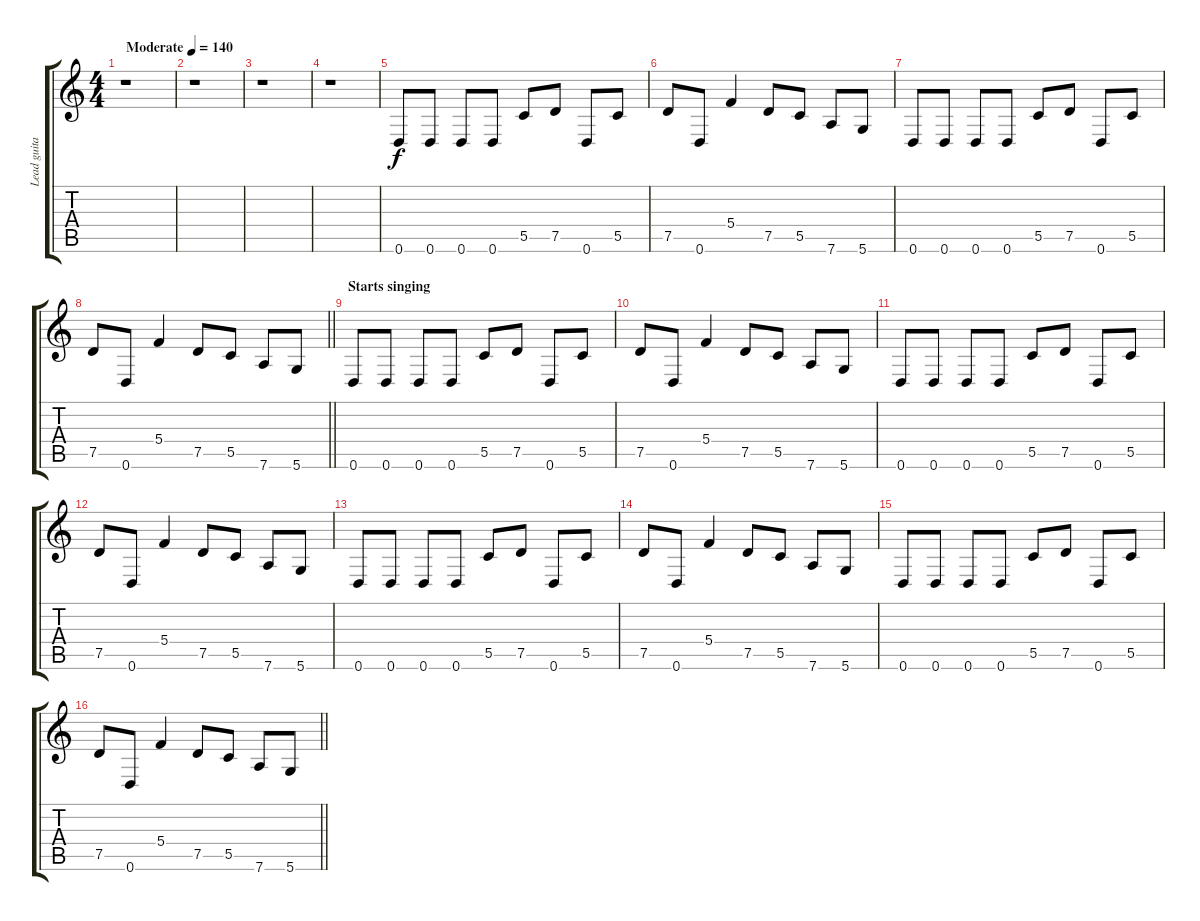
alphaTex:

\track ("Lead guitar" "Lead guita") {instrument overdrivenguitar}
\staff {score tabs}
\tuning (D4 A3 F3 C3 G2 D2) {hide}
\ts (4 4)
\tempo (140 "Moderate")
\clef g2
\ks c
r.1{dy f instrument overdrivenguitar} |
r.1 |
r.1 |
r.1 |
0.6.8 0.6.8 0.6.8 0.6.8 5.5.8 7.5.8 0.6.8 5.5.8 |
7.5.8 0.6.8 5.4.4 7.5.8 5.5.8 7.6.8 5.6.8 |
0.6.8 0.6.8 0.6.8 0.6.8 5.5.8 7.5.8 0.6.8 5.5.8 |
\barLineRight lightlight
7.5.8 0.6.8 5.4.4 7.5.8 5.5.8 7.6.8 5.6.8 |
\section ("" "Starts singing")
0.6.8 0.6.8 0.6.8 0.6.8 5.5.8 7.5.8 0.6.8 5.5.8 |
7.5.8 0.6.8 5.4.4 7.5.8 5.5.8 7.6.8 5.6.8 |
0.6.8 0.6.8 0.6.8 0.6.8 5.5.8 7.5.8 0.6.8 5.5.8 |
7.5.8 0.6.8 5.4.4 7.5.8 5.5.8 7.6.8 5.6.8 |
0.6.8 0.6.8 0.6.8 0.6.8 5.5.8 7.5.8 0.6.8 5.5.8 |
7.5.8 0.6.8 5.4.4 7.5.8 5.5.8 7.6.8 5.6.8 |
0.6.8 0.6.8 0.6.8 0.6.8 5.5.8 7.5.8 0.6.8 5.5.8 |
\barLineRight lightlight
7.5.8 0.6.8 5.4.4 7.5.8 5.5.8 7.6.8 5.6.8
